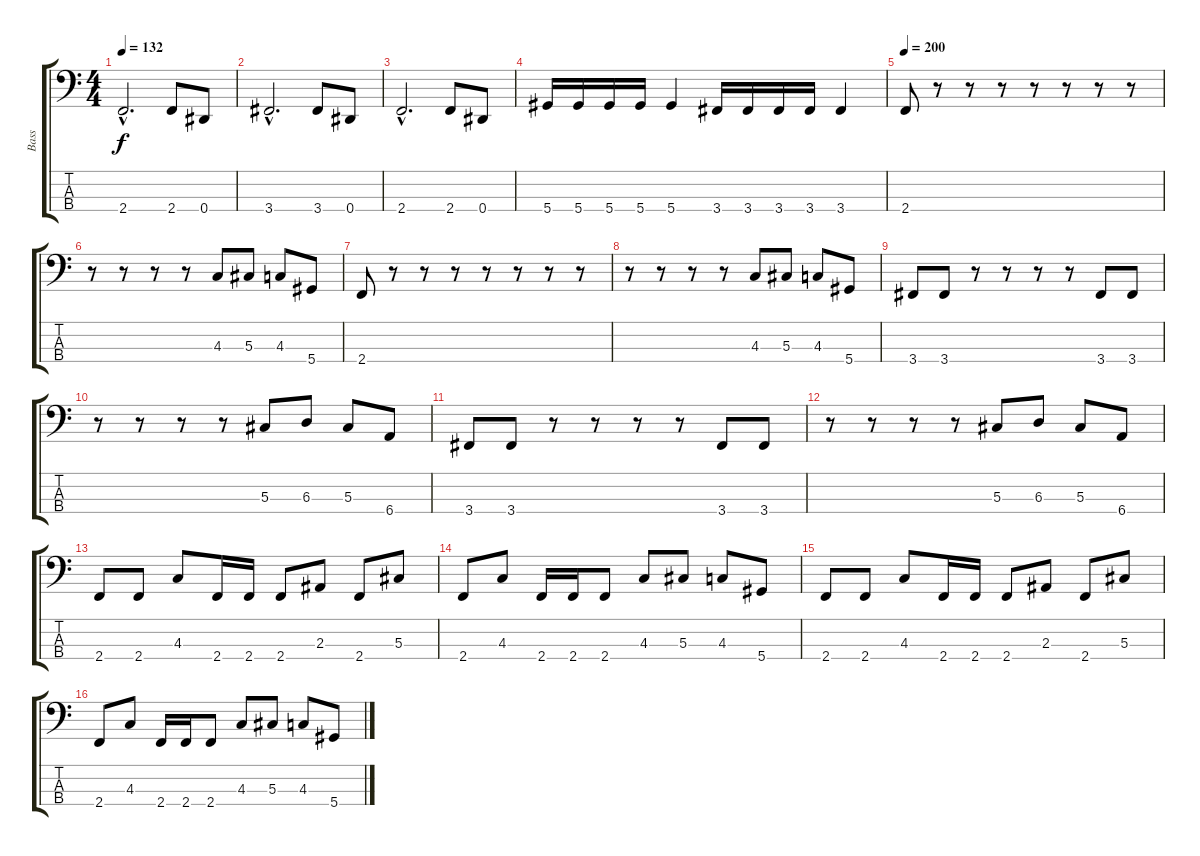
\track ("Bass" "Bass") {instrument electricbasspick}
\staff {score tabs}
\tuning (Gb2 Db2 Ab1 Eb1) {hide}
\ts (4 4)
\tempo 132
\clef f4
\ks c
2.4{hac}.2{d dy f} 2.4.8 0.4.8 |
3.4{hac}.2{d} 3.4.8 0.4.8 |
2.4{hac}.2{d} 2.4.8 0.4.8 |
5.4.16 5.4.16 5.4.16 5.4.16 5.4.4 3.4.16 3.4.16 3.4.16 3.4.16 3.4.4 |
\tempo 200
2.4.8 r.8 r.8 r.8 r.8 r.8 r.8 r.8 |
r.8 r.8 r.8 r.8 4.3.8 5.3.8 4.3.8 5.4.8 |
2.4.8 r.8 r.8 r.8 r.8 r.8 r.8 r.8 |
r.8 r.8 r.8 r.8 4.3.8 5.3.8 4.3.8 5.4.8 |
3.4.8 3.4.8 r.8 r.8 r.8 r.8 3.4.8 3.4.8 |
r.8 r.8 r.8 r.8 5.3.8 6.3.8 5.3.8 6.4.8 |
3.4.8 3.4.8 r.8 r.8 r.8 r.8 3.4.8 3.4.8 |
r.8 r.8 r.8 r.8 5.3.8 6.3.8 5.3.8 6.4.8 |
2.4.8 2.4.8 4.3.8 2.4.16 2.4.16 2.4.8 2.3.8 2.4.8 5.3.8 |
2.4.8 4.3.8 2.4.16 2.4.16 2.4.8 4.3.8 5.3.8 4.3.8 5.4.8 |
2.4.8 2.4.8 4.3.8 2.4.16 2.4.16 2.4.8 2.3.8 2.4.8 5.3.8 |
2.4.8 4.3.8 2.4.16 2.4.16 2.4.8 4.3.8 5.3.8 4.3.8 5.4.8
